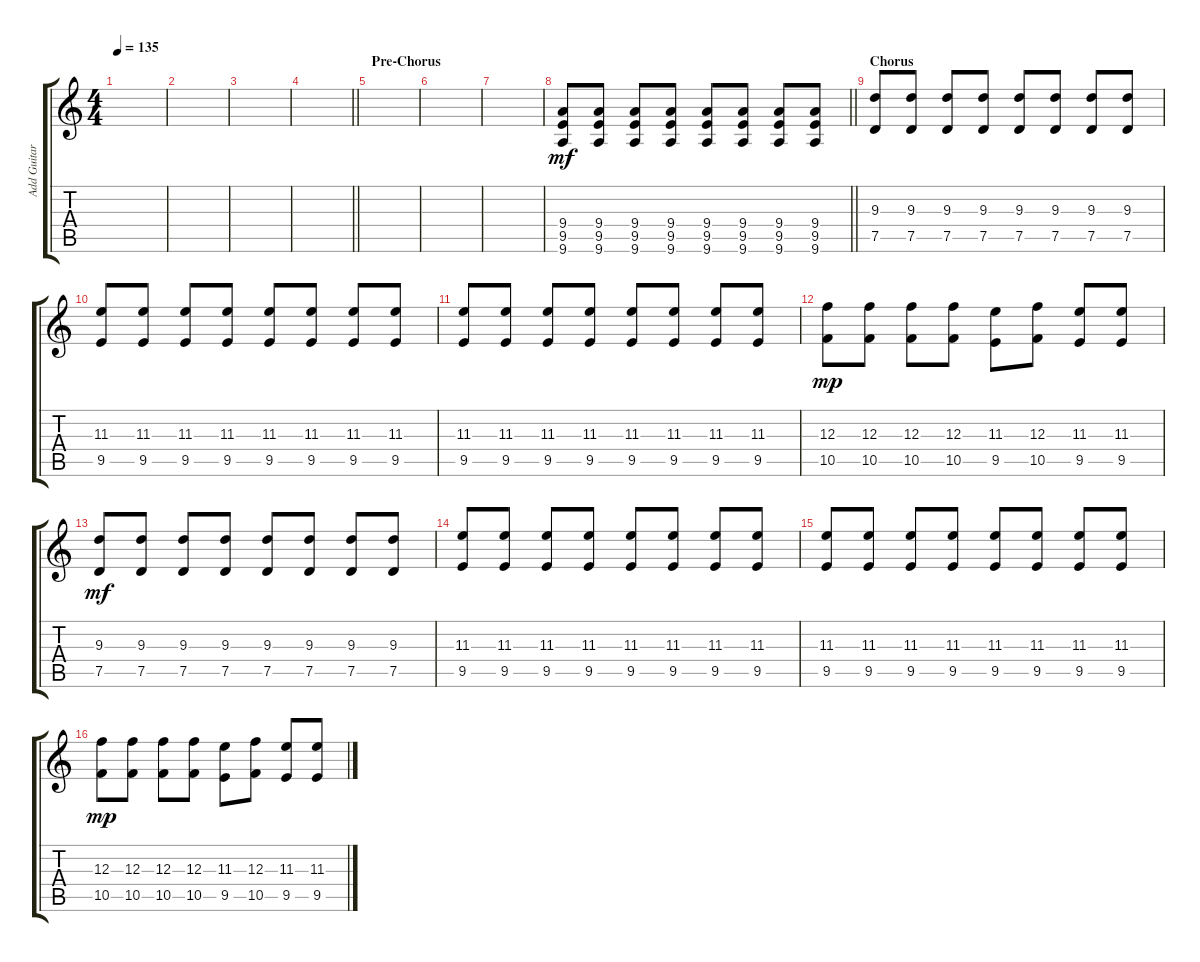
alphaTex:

\track ("Add Guitar" "Add Guitar") {instrument distortionguitar}
\staff {score tabs}
\tuning (D4 A3 F3 C3 G2 C2) {hide}
\ts (4 4)
\tempo 135
\clef g2
\ks c
|
|
|
\barLineRight lightlight
|
\section ("" "Pre-Chorus")
|
|
|
\barLineRight lightlight
(9.4 9.5 9.6).8{dy mf} (9.4 9.5 9.6).8 (9.4 9.5 9.6).8 (9.4 9.5 9.6).8 (9.4 9.5 9.6).8 (9.4 9.5 9.6).8 (9.4 9.5 9.6).8 (9.4 9.5 9.6).8 |
\section ("" "Chorus")
(9.3 7.5).8 (9.3 7.5).8 (9.3 7.5).8 (9.3 7.5).8 (9.3 7.5).8 (9.3 7.5).8 (9.3 7.5).8 (9.3 7.5).8 |
(11.3 9.5).8 (11.3 9.5).8 (11.3 9.5).8 (11.3 9.5).8 (11.3 9.5).8 (11.3 9.5).8 (11.3 9.5).8 (11.3 9.5).8 |
(11.3 9.5).8 (11.3 9.5).8 (11.3 9.5).8 (11.3 9.5).8 (11.3 9.5).8 (11.3 9.5).8 (11.3 9.5).8 (11.3 9.5).8 |
(12.3 10.5).8{dy mp} (12.3 10.5).8 (12.3 10.5).8 (12.3 10.5).8 (11.3 9.5).8 (12.3 10.5).8 (11.3 9.5).8 (11.3 9.5).8 |
(9.3 7.5).8{dy mf} (9.3 7.5).8 (9.3 7.5).8 (9.3 7.5).8 (9.3 7.5).8 (9.3 7.5).8 (9.3 7.5).8 (9.3 7.5).8 |
(11.3 9.5).8 (11.3 9.5).8 (11.3 9.5).8 (11.3 9.5).8 (11.3 9.5).8 (11.3 9.5).8 (11.3 9.5).8 (11.3 9.5).8 |
(11.3 9.5).8 (11.3 9.5).8 (11.3 9.5).8 (11.3 9.5).8 (11.3 9.5).8 (11.3 9.5).8 (11.3 9.5).8 (11.3 9.5).8 |
(12.3 10.5).8{dy mp} (12.3 10.5).8 (12.3 10.5).8 (12.3 10.5).8 (11.3 9.5).8 (12.3 10.5).8 (11.3 9.5).8 (11.3 9.5).8
